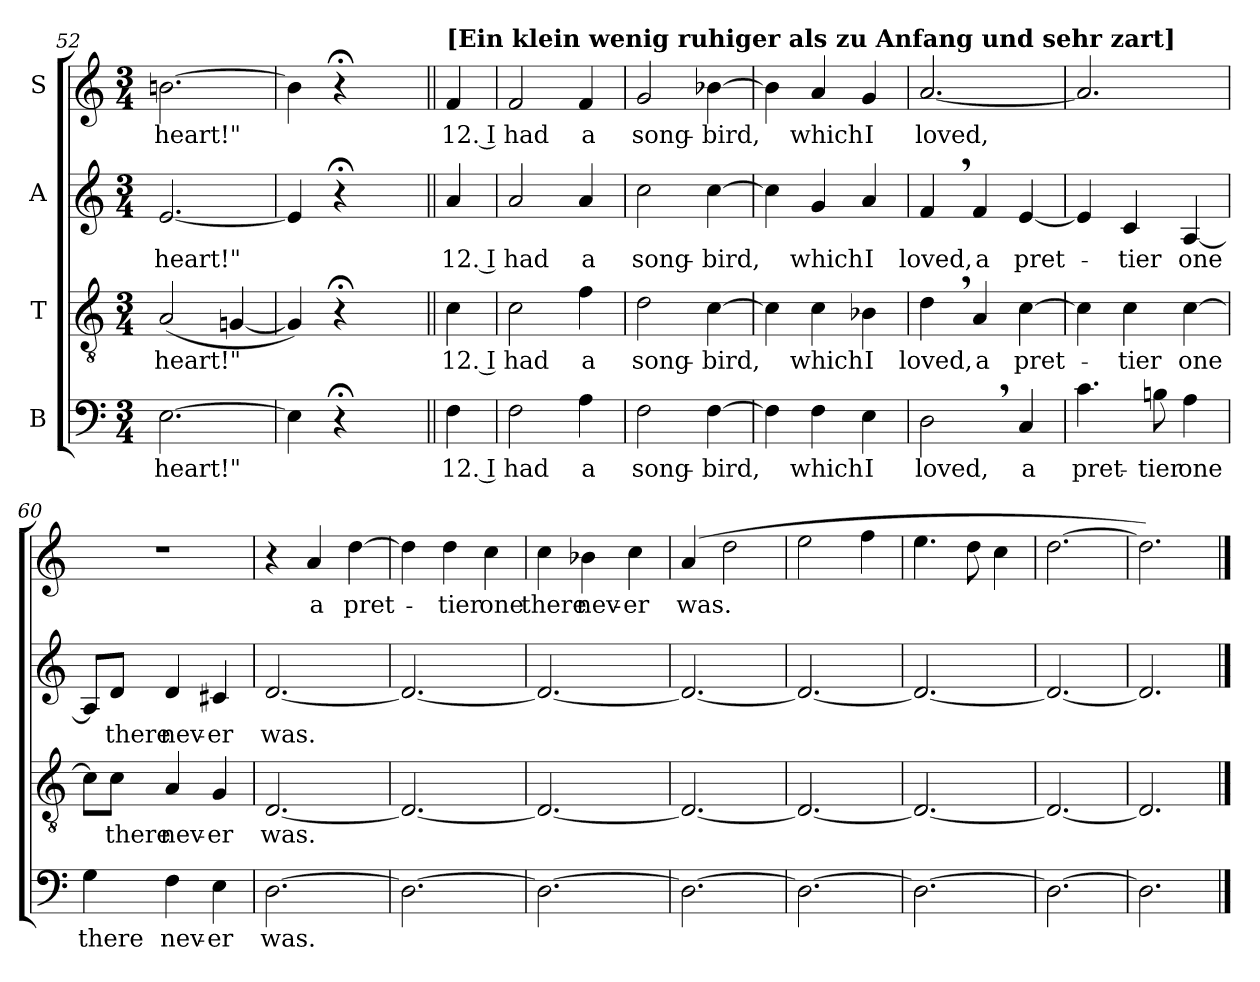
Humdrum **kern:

**kern	**text	**kern	**text	**kern	**text	**kern	**text
*part4	*part4	*part3	*part3	*part2	*part2	*part1	*part1
*staff4	*staff4	*staff3	*staff3	*staff2	*staff2	*staff1	*staff1
*I"B	*	*I"T	*	*I"A	*	*I"S	*
*clefF4	*	*clefGv2	*	*clefG2	*	*clefG2	*
*k[]	*	*k[]	*	*k[]	*	*k[]	*
*C:	*	*C:	*	*C:	*	*C:	*
*M3/4	*	*M3/4	*	*M3/4	*	*M3/4	*
=52	=52	=52	=52	=52	=52	=52	=52
!	!LO:LY:b	!	!LO:LY:b	!	!LO:LY:b	!	!LO:LY:b
[2.E\	heart!"	(<2A/	heart!"	[2.e/	heart!"	[2.bn\	heart!"
.	.	[4Gn/	.	.	.	.	.
=53	=53	=53	=53	=53	=53	=53	=53
4E\]	.	4G/])	.	4e/]	.	4b\]	.
4r;<	.	4r;<	.	4r;<	.	4r;<	.
!!LO:LB:g=z
=54||	=54||	=54||	=54||	=54||	=54||	=54||	=54||
!	!	!	!	!	!	!LO:TX:a:B:t=Slightly slower than the beginning and very delicately\n[Ein klein wenig ruhiger als zu Anfang und sehr zart]	!
!	!LO:LY:b	!	!LO:LY:b	!	!LO:LY:b	!	!LO:LY:b
4F\	12. I	4c\	12. I	4a/	12. I	4f/	12. I
=55	=55	=55	=55	=55	=55	=55	=55
!	!LO:LY:b	!	!LO:LY:b	!	!LO:LY:b	!	!LO:LY:b
2F\	had	2c\	had	2a/	had	2f/	had
!	!LO:LY:b	!	!LO:LY:b	!	!LO:LY:b	!	!LO:LY:b
4A\	a	4f\	a	4a/	a	4f/	a
=56	=56	=56	=56	=56	=56	=56	=56
!	!LO:LY:b	!	!LO:LY:b	!	!LO:LY:b	!	!LO:LY:b
2F\	song-	2d\	song-	2cc\	song-	2g/	song-
!	!LO:LY:b	!	!LO:LY:b	!	!LO:LY:b	!	!LO:LY:b
[4F\	-bird,	[4c\	-bird,	[4cc\	-bird,	[4b-X\	-bird,
=57	=57	=57	=57	=57	=57	=57	=57
4F\]	.	4c\]	.	4cc\]	.	4b-\]	.
!	!LO:LY:b	!	!LO:LY:b	!	!LO:LY:b	!	!LO:LY:b
4F\	which	4c\	which	4g/	which	4a/	which
!	!LO:LY:b	!	!LO:LY:b	!	!LO:LY:b	!	!LO:LY:b
4E\	I	4B-X\	I	4a/	I	4g/	I
=58	=58	=58	=58	=58	=58	=58	=58
!	!LO:LY:b	!	!LO:LY:b	!	!LO:LY:b	!	!LO:LY:b
2D,>\	loved,	4d,>\	loved,	4f,>/	loved,	[2.a/	loved,
!	!	!	!LO:LY:b	!	!LO:LY:b	!	!
.	.	4A/	a	4f/	a	.	.
!	!LO:LY:b	!	!LO:LY:b	!	!LO:LY:b	!	!
4C/	a	[4c\	pret-	[4e/	pret-	.	.
=59	=59	=59	=59	=59	=59	=59	=59
!	!LO:LY:b	!	!	!	!	!	!
4.c\	pret-	4c\]	.	4e/]	.	2.a/]	.
!	!	!	!LO:LY:b	!	!LO:LY:b	!	!
.	.	4c\	-tier	4c/	-tier	.	.
!	!LO:LY:b	!	!	!	!	!	!
8Bn\	-tier	.	.	.	.	.	.
!	!LO:LY:b	!	!LO:LY:b	!	!LO:LY:b	!	!
4A\	one	[4c\	one	[4A/	one	.	.
=60	=60	=60	=60	=60	=60	=60	=60
!	!LO:LY:b	!	!	!	!	!	!
4G\	there	8c\L]	.	8A/L]	.	2.r	.
!	!	!	!LO:LY:b	!	!LO:LY:b	!	!
.	.	8c\J	there	8d/J	there	.	.
!	!LO:LY:b	!	!LO:LY:b	!	!LO:LY:b	!	!
4F\	nev-	4A/	nev-	4d/	nev-	.	.
!	!LO:LY:b	!	!LO:LY:b	!	!LO:LY:b	!	!
4E\	-er	4G/	-er	4c#X/	-er	.	.
!!LO:LB:g=z
=61	=61	=61	=61	=61	=61	=61	=61
!	!LO:LY:b	!	!LO:LY:b	!	!LO:LY:b	!	!
[2.D\	was.	[2.D/	was.	[2.d/	was.	4r	.
!	!	!	!	!	!	!	!LO:LY:b
.	.	.	.	.	.	4a/	a
!	!	!	!	!	!	!	!LO:LY:b
.	.	.	.	.	.	[4dd\	pret-
=62	=62	=62	=62	=62	=62	=62	=62
2.D\_	.	2.D/_	.	2.d/_	.	4dd\]	.
!	!	!	!	!	!	!	!LO:LY:b
.	.	.	.	.	.	4dd\	-tier
!	!	!	!	!	!	!	!LO:LY:b
.	.	.	.	.	.	4cc\	one
=63	=63	=63	=63	=63	=63	=63	=63
!	!	!	!	!	!	!	!LO:LY:b
2.D\_	.	2.D/_	.	2.d/_	.	4cc\	there
!	!	!	!	!	!	!	!LO:LY:b
.	.	.	.	.	.	4b-X\	nev-
!	!	!	!	!	!	!	!LO:LY:b
.	.	.	.	.	.	4cc\	-er
=64	=64	=64	=64	=64	=64	=64	=64
!	!	!	!	!	!	!	!LO:LY:b
2.D\_	.	2.D/_	.	2.d/_	.	(4a/	was.
.	.	.	.	.	.	2dd\	.
=65	=65	=65	=65	=65	=65	=65	=65
2.D\_	.	2.D/_	.	2.d/_	.	2ee\	.
.	.	.	.	.	.	4ff\	.
=66	=66	=66	=66	=66	=66	=66	=66
2.D\_	.	2.D/_	.	2.d/_	.	4.ee\	.
.	.	.	.	.	.	8dd\	.
.	.	.	.	.	.	4cc\	.
=67	=67	=67	=67	=67	=67	=67	=67
2.D\_	.	2.D/_	.	2.d/_	.	[2.dd\	.
=68	=68	=68	=68	=68	=68	=68	=68
2.D\]	.	2.D/]	.	2.d/]	.	2.dd\])	.
==	==	==	==	==	==	==	==
*-	*-	*-	*-	*-	*-	*-	*-
